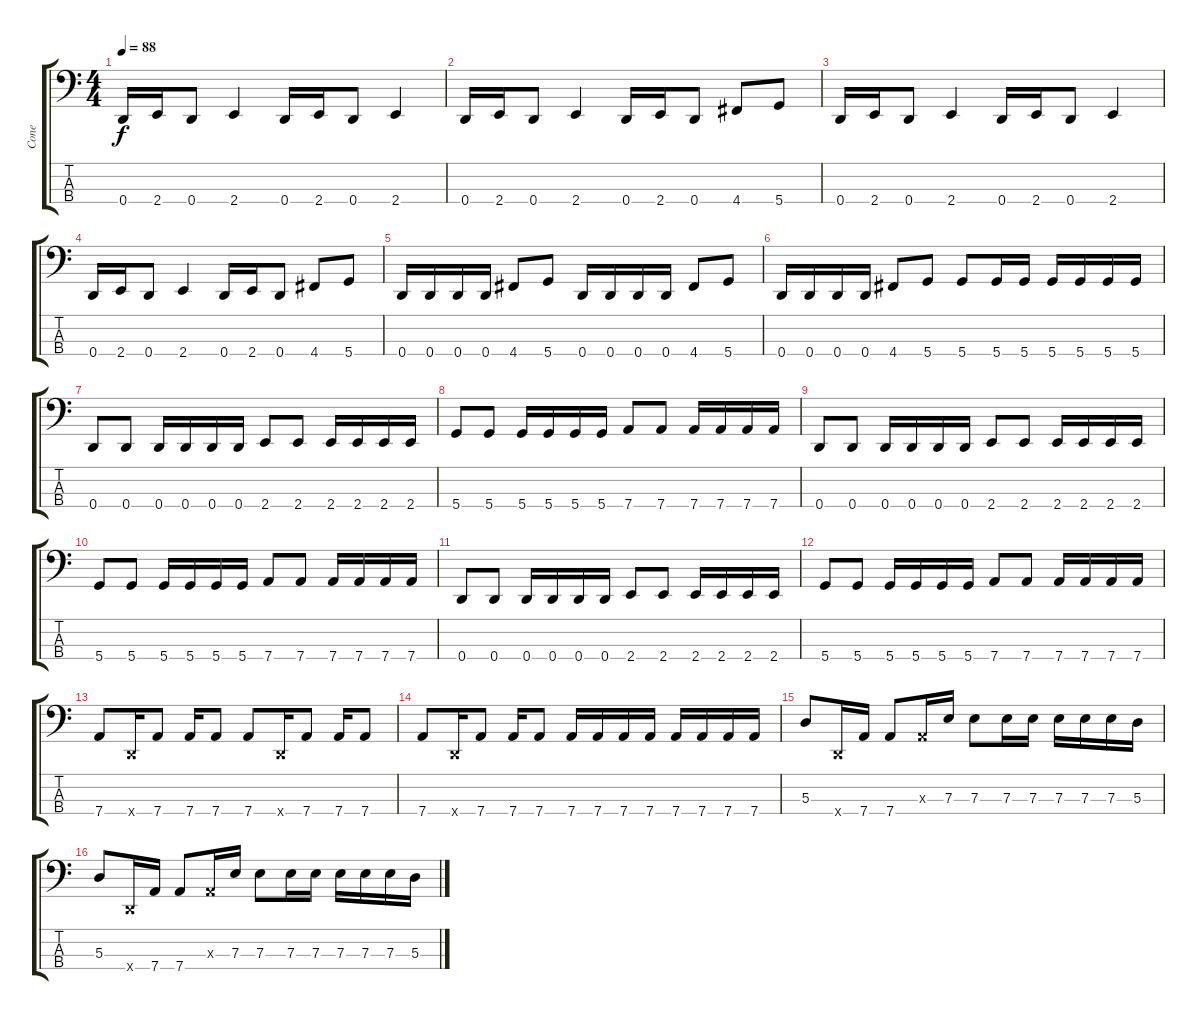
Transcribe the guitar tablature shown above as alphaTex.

\track ("Cone" "Cone") {instrument electricbasspick}
\staff {score tabs}
\tuning (G2 D2 A1 D1) {hide}
\ts (4 4)
\tempo 88
\clef f4
\ks c
0.4.16{dy f} 2.4.16 0.4.8 2.4.4 0.4.16 2.4.16 0.4.8 2.4.4 |
0.4.16 2.4.16 0.4.8 2.4.4 0.4.16 2.4.16 0.4.8 4.4.8 5.4.8 |
0.4.16 2.4.16 0.4.8 2.4.4 0.4.16 2.4.16 0.4.8 2.4.4 |
0.4.16 2.4.16 0.4.8 2.4.4 0.4.16 2.4.16 0.4.8 4.4.8 5.4.8 |
0.4.16 0.4.16 0.4.16 0.4.16 4.4.8 5.4.8 0.4.16 0.4.16 0.4.16 0.4.16 4.4.8 5.4.8 |
0.4.16 0.4.16 0.4.16 0.4.16 4.4.8 5.4.8 5.4.8 5.4.16 5.4.16 5.4.16 5.4.16 5.4.16 5.4.16 |
0.4.8 0.4.8 0.4.16 0.4.16 0.4.16 0.4.16 2.4.8 2.4.8 2.4.16 2.4.16 2.4.16 2.4.16 |
5.4.8 5.4.8 5.4.16 5.4.16 5.4.16 5.4.16 7.4.8 7.4.8 7.4.16 7.4.16 7.4.16 7.4.16 |
0.4.8 0.4.8 0.4.16 0.4.16 0.4.16 0.4.16 2.4.8 2.4.8 2.4.16 2.4.16 2.4.16 2.4.16 |
5.4.8 5.4.8 5.4.16 5.4.16 5.4.16 5.4.16 7.4.8 7.4.8 7.4.16 7.4.16 7.4.16 7.4.16 |
0.4.8 0.4.8 0.4.16 0.4.16 0.4.16 0.4.16 2.4.8 2.4.8 2.4.16 2.4.16 2.4.16 2.4.16 |
5.4.8 5.4.8 5.4.16 5.4.16 5.4.16 5.4.16 7.4.8 7.4.8 7.4.16 7.4.16 7.4.16 7.4.16 |
7.4.8 0.4{x}.16 7.4.8 7.4.16 7.4.8 7.4.8 0.4{x}.16 7.4.8 7.4.16 7.4.8 |
7.4.8 0.4{x}.16 7.4.8 7.4.16 7.4.8 7.4.16 7.4.16 7.4.16 7.4.16 7.4.16 7.4.16 7.4.16 7.4.16 |
5.3.8 0.4{x}.16 7.4.16 7.4.8 0.3{x}.16 7.3.16 7.3.8 7.3.16 7.3.16 7.3.16 7.3.16 7.3.16 5.3.16 |
5.3.8 0.4{x}.16 7.4.16 7.4.8 0.3{x}.16 7.3.16 7.3.8 7.3.16 7.3.16 7.3.16 7.3.16 7.3.16 5.3.16
